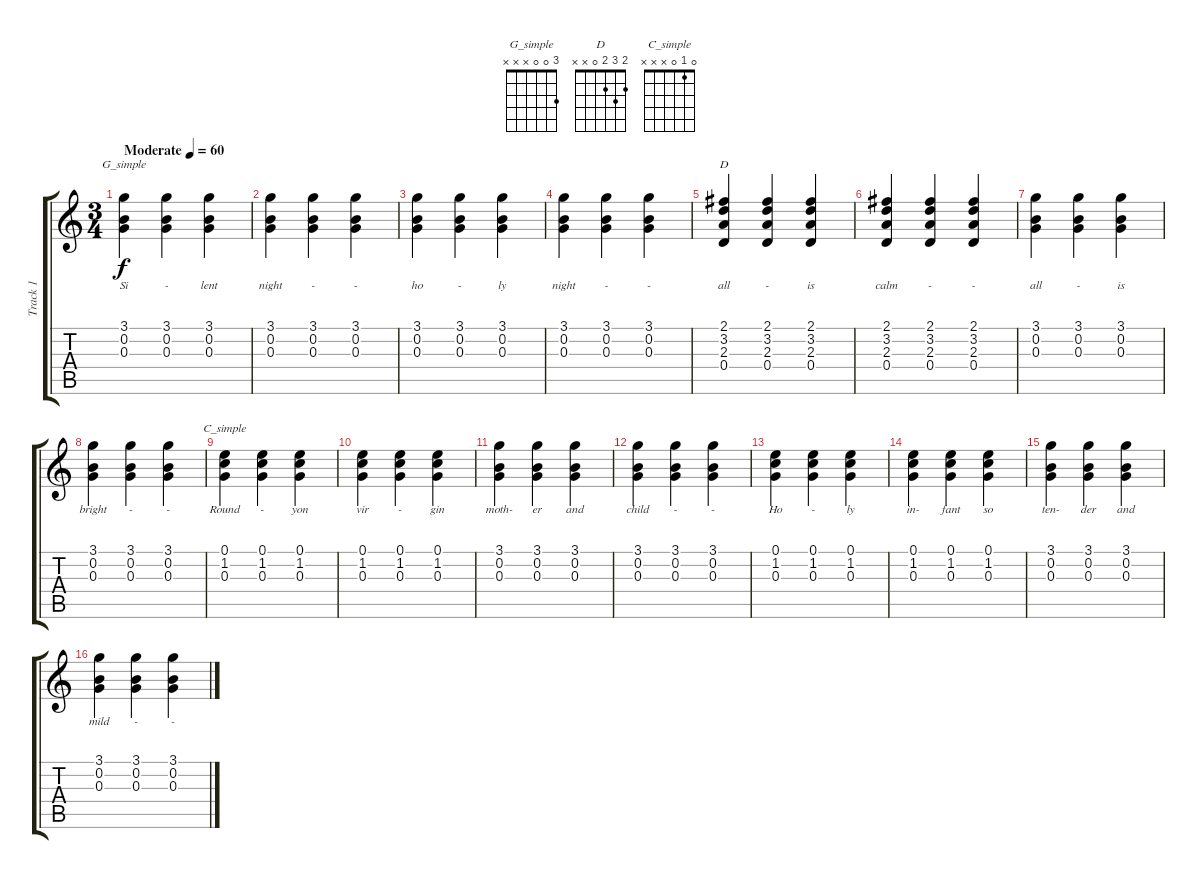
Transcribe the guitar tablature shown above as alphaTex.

\track ("Track 1" "Track 1") {instrument acousticguitarsteel}
\staff {score tabs}
\tuning (E4 B3 G3 D3 A2 E2) {hide}
\chord ("G_simple" 3 0 0 x x x)
\chord ("D" 2 3 2 0 x x)
\chord ("C_simple" 0 1 0 x x x)
\ts (3 4)
\tempo (60 "Moderate")
\clef g2
\ks c
(3.1 0.2 0.3).4{ch "G_simple" lyrics (0 "Si") lyrics (1 "") lyrics (2 "") lyrics (3 "") lyrics (4 "") dy f instrument acousticguitarsteel} (3.1 0.2 0.3).4{lyrics (0 "-") lyrics (1 "") lyrics (2 "") lyrics (3 "") lyrics (4 "")} (3.1 0.2 0.3).4{lyrics (0 "lent") lyrics (1 "") lyrics (2 "") lyrics (3 "") lyrics (4 "")} |
(3.1 0.2 0.3).4{lyrics (0 "night") lyrics (1 "") lyrics (2 "") lyrics (3 "") lyrics (4 "")} (3.1 0.2 0.3).4{lyrics (0 "-") lyrics (1 "") lyrics (2 "") lyrics (3 "") lyrics (4 "")} (3.1 0.2 0.3).4{lyrics (0 "-") lyrics (1 "") lyrics (2 "") lyrics (3 "") lyrics (4 "")} |
(3.1 0.2 0.3).4{lyrics (0 "ho") lyrics (1 "") lyrics (2 "") lyrics (3 "") lyrics (4 "")} (3.1 0.2 0.3).4{lyrics (0 "-") lyrics (1 "") lyrics (2 "") lyrics (3 "") lyrics (4 "")} (3.1 0.2 0.3).4{lyrics (0 "ly") lyrics (1 "") lyrics (2 "") lyrics (3 "") lyrics (4 "")} |
(3.1 0.2 0.3).4{lyrics (0 "night") lyrics (1 "") lyrics (2 "") lyrics (3 "") lyrics (4 "")} (3.1 0.2 0.3).4{lyrics (0 "-") lyrics (1 "") lyrics (2 "") lyrics (3 "") lyrics (4 "")} (3.1 0.2 0.3).4{lyrics (0 "-") lyrics (1 "") lyrics (2 "") lyrics (3 "") lyrics (4 "")} |
(2.1 3.2 2.3 0.4).4{ch "D" lyrics (0 "all") lyrics (1 "") lyrics (2 "") lyrics (3 "") lyrics (4 "")} (2.1 3.2 2.3 0.4).4{lyrics (0 "-") lyrics (1 "") lyrics (2 "") lyrics (3 "") lyrics (4 "")} (2.1 3.2 2.3 0.4).4{lyrics (0 "is") lyrics (1 "") lyrics (2 "") lyrics (3 "") lyrics (4 "")} |
(2.1 3.2 2.3 0.4).4{lyrics (0 "calm") lyrics (1 "") lyrics (2 "") lyrics (3 "") lyrics (4 "")} (2.1 3.2 2.3 0.4).4{lyrics (0 "-") lyrics (1 "") lyrics (2 "") lyrics (3 "") lyrics (4 "")} (2.1 3.2 2.3 0.4).4{lyrics (0 "-") lyrics (1 "") lyrics (2 "") lyrics (3 "") lyrics (4 "")} |
(3.1 0.2 0.3).4{lyrics (0 "all") lyrics (1 "") lyrics (2 "") lyrics (3 "") lyrics (4 "")} (3.1 0.2 0.3).4{lyrics (0 "-") lyrics (1 "") lyrics (2 "") lyrics (3 "") lyrics (4 "")} (3.1 0.2 0.3).4{lyrics (0 "is") lyrics (1 "") lyrics (2 "") lyrics (3 "") lyrics (4 "")} |
(3.1 0.2 0.3).4{lyrics (0 "bright") lyrics (1 "") lyrics (2 "") lyrics (3 "") lyrics (4 "")} (3.1 0.2 0.3).4{lyrics (0 "-") lyrics (1 "") lyrics (2 "") lyrics (3 "") lyrics (4 "")} (3.1 0.2 0.3).4{lyrics (0 "-") lyrics (1 "") lyrics (2 "") lyrics (3 "") lyrics (4 "")} |
(0.1 1.2 0.3).4{ch "C_simple" lyrics (0 "Round") lyrics (1 "") lyrics (2 "") lyrics (3 "") lyrics (4 "")} (0.1 1.2 0.3).4{lyrics (0 "-") lyrics (1 "") lyrics (2 "") lyrics (3 "") lyrics (4 "")} (0.1 1.2 0.3).4{lyrics (0 "yon") lyrics (1 "") lyrics (2 "") lyrics (3 "") lyrics (4 "")} |
(0.1 1.2 0.3).4{lyrics (0 "vir") lyrics (1 "") lyrics (2 "") lyrics (3 "") lyrics (4 "")} (0.1 1.2 0.3).4{lyrics (0 "-") lyrics (1 "") lyrics (2 "") lyrics (3 "") lyrics (4 "")} (0.1 1.2 0.3).4{lyrics (0 "gin") lyrics (1 "") lyrics (2 "") lyrics (3 "") lyrics (4 "")} |
(3.1 0.2 0.3).4{lyrics (0 "moth-") lyrics (1 "") lyrics (2 "") lyrics (3 "") lyrics (4 "")} (3.1 0.2 0.3).4{lyrics (0 "er") lyrics (1 "") lyrics (2 "") lyrics (3 "") lyrics (4 "")} (3.1 0.2 0.3).4{lyrics (0 "and") lyrics (1 "") lyrics (2 "") lyrics (3 "") lyrics (4 "")} |
(3.1 0.2 0.3).4{lyrics (0 "child") lyrics (1 "") lyrics (2 "") lyrics (3 "") lyrics (4 "")} (3.1 0.2 0.3).4{lyrics (0 "-") lyrics (1 "") lyrics (2 "") lyrics (3 "") lyrics (4 "")} (3.1 0.2 0.3).4{lyrics (0 "-") lyrics (1 "") lyrics (2 "") lyrics (3 "") lyrics (4 "")} |
(0.1 1.2 0.3).4{lyrics (0 "Ho") lyrics (1 "") lyrics (2 "") lyrics (3 "") lyrics (4 "")} (0.1 1.2 0.3).4{lyrics (0 "-") lyrics (1 "") lyrics (2 "") lyrics (3 "") lyrics (4 "")} (0.1 1.2 0.3).4{lyrics (0 "ly") lyrics (1 "") lyrics (2 "") lyrics (3 "") lyrics (4 "")} |
(0.1 1.2 0.3).4{lyrics (0 "in-") lyrics (1 "") lyrics (2 "") lyrics (3 "") lyrics (4 "")} (0.1 1.2 0.3).4{lyrics (0 "fant") lyrics (1 "") lyrics (2 "") lyrics (3 "") lyrics (4 "")} (0.1 1.2 0.3).4{lyrics (0 "so") lyrics (1 "") lyrics (2 "") lyrics (3 "") lyrics (4 "")} |
(3.1 0.2 0.3).4{lyrics (0 "ten-") lyrics (1 "") lyrics (2 "") lyrics (3 "") lyrics (4 "")} (3.1 0.2 0.3).4{lyrics (0 "der") lyrics (1 "") lyrics (2 "") lyrics (3 "") lyrics (4 "")} (3.1 0.2 0.3).4{lyrics (0 "and") lyrics (1 "") lyrics (2 "") lyrics (3 "") lyrics (4 "")} |
(3.1 0.2 0.3).4{lyrics (0 "mild") lyrics (1 "") lyrics (2 "") lyrics (3 "") lyrics (4 "")} (3.1 0.2 0.3).4{lyrics (0 "-") lyrics (1 "") lyrics (2 "") lyrics (3 "") lyrics (4 "")} (3.1 0.2 0.3).4{lyrics (0 "-") lyrics (1 "") lyrics (2 "") lyrics (3 "") lyrics (4 "")}
